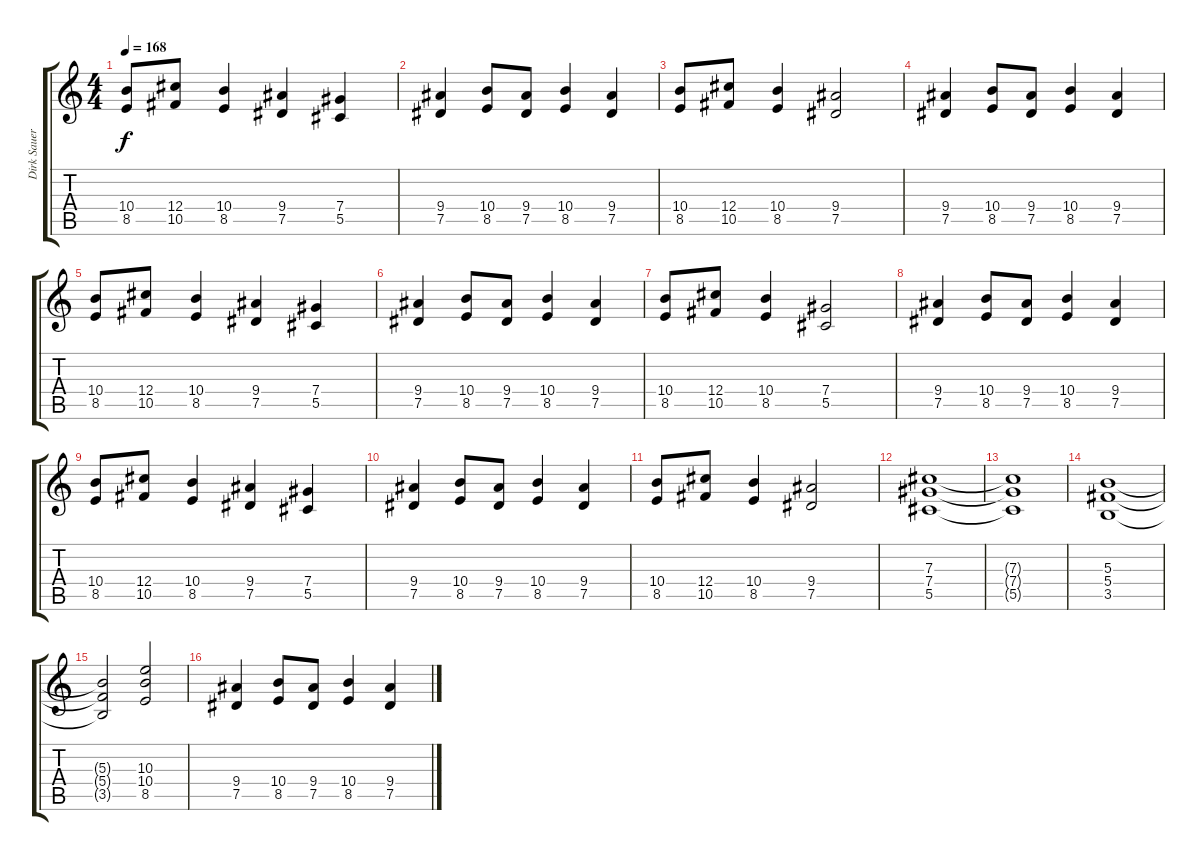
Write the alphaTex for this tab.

\track ("Dirk Sauer (?)" "Dirk Sauer") {instrument distortionguitar}
\staff {score tabs}
\tuning (Eb4 Bb3 Gb3 Db3 Ab2 Eb2) {hide}
\ts (4 4)
\tempo 168
\clef g2
\ks c
(10.4 8.5).8{dy f} (12.4 10.5).8 (10.4 8.5).4 (9.4 7.5).4 (7.4 5.5).4 |
(9.4 7.5).4 (10.4 8.5).8 (9.4 7.5).8 (10.4 8.5).4 (9.4 7.5).4 |
(10.4 8.5).8 (12.4 10.5).8 (10.4 8.5).4 (9.4 7.5).2 |
(9.4 7.5).4 (10.4 8.5).8 (9.4 7.5).8 (10.4 8.5).4 (9.4 7.5).4 |
(10.4 8.5).8 (12.4 10.5).8 (10.4 8.5).4 (9.4 7.5).4 (7.4 5.5).4 |
(9.4 7.5).4 (10.4 8.5).8 (9.4 7.5).8 (10.4 8.5).4 (9.4 7.5).4 |
(10.4 8.5).8 (12.4 10.5).8 (10.4 8.5).4 (7.4 5.5).2 |
(9.4 7.5).4 (10.4 8.5).8 (9.4 7.5).8 (10.4 8.5).4 (9.4 7.5).4 |
(10.4 8.5).8 (12.4 10.5).8 (10.4 8.5).4 (9.4 7.5).4 (7.4 5.5).4 |
(9.4 7.5).4 (10.4 8.5).8 (9.4 7.5).8 (10.4 8.5).4 (9.4 7.5).4 |
(10.4 8.5).8 (12.4 10.5).8 (10.4 8.5).4 (9.4 7.5).2 |
(7.3 7.4 5.5).1 |
(7.3{t} 7.4{t} 5.5{t}).1 |
(5.3 5.4 3.5).1 |
(5.3{t} 5.4{t} 3.5{t}).2 (10.3 10.4 8.5).2 |
(9.4 7.5).4 (10.4 8.5).8 (9.4 7.5).8 (10.4 8.5).4 (9.4 7.5).4
